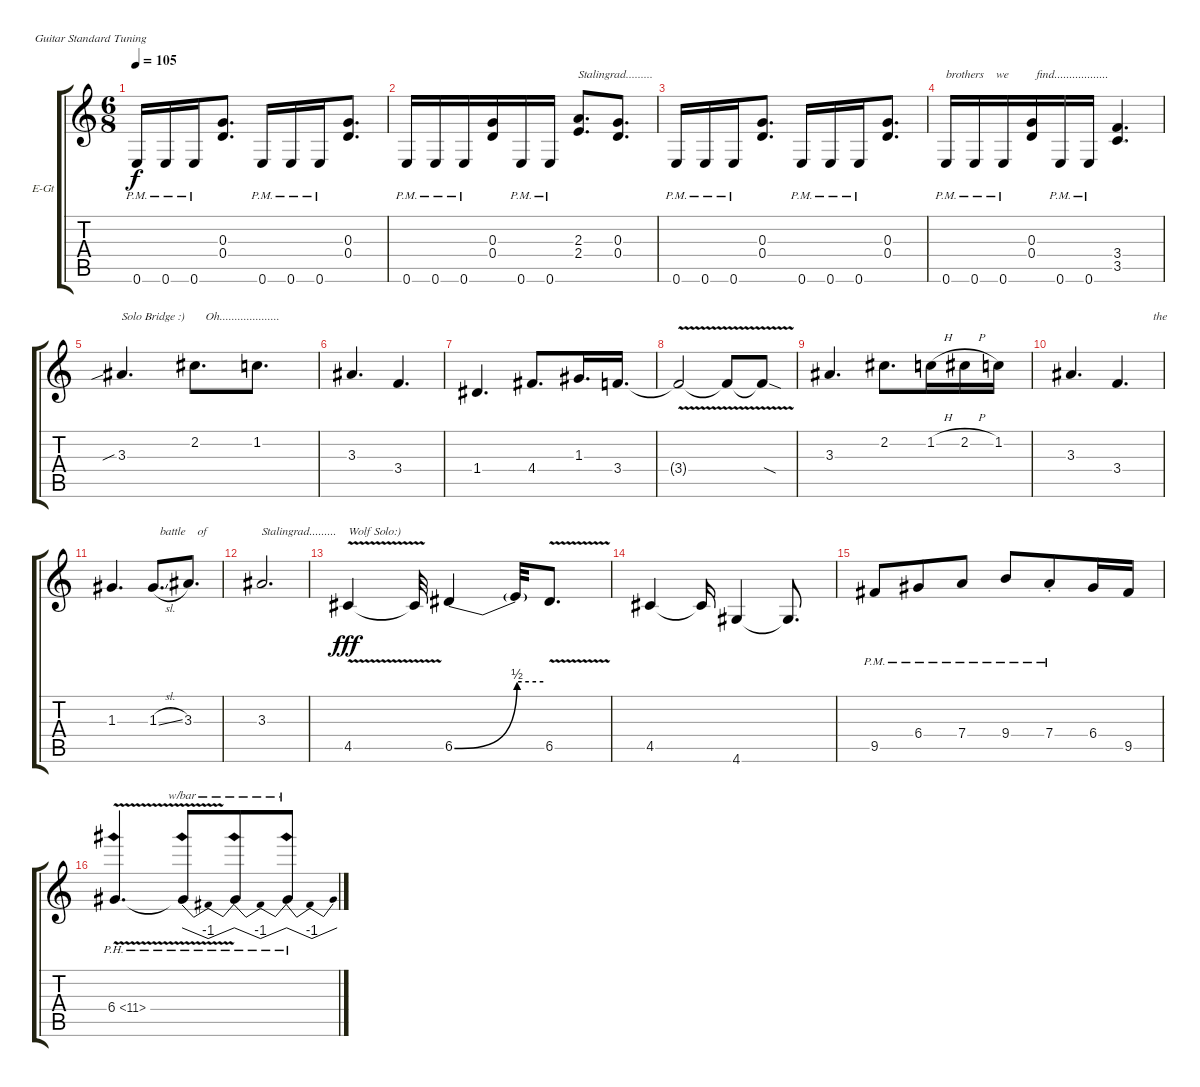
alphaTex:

\defaultSystemsLayout 4
\bracketExtendMode groupsimilarinstruments
\firstSystemTrackNameOrientation horizontal
\otherSystemsTrackNameOrientation horizontal
\track ("Wolf Hoffmann" "E-Gt") {instrument distortionguitar}
\staff {score tabs}
\tuning (E4 B3 G3 D3 A2 E2)
\ts (6 8)
\tempo 105
\clef g2
\ks c
0.6{pm}.16{dy f} 0.6{pm}.16 0.6{pm}.16 (0.3 0.4).8{d} 0.6{pm}.16 0.6{pm}.16 0.6{pm}.16 (0.3 0.4).8{d} |
0.6{pm}.16 0.6{pm}.16 0.6{pm}.16 (0.3 0.4).16 0.6{pm}.16 0.6{pm}.16 (2.4 2.3).8{d txt "Stalingrad........."} (0.4 0.3).8{d} |
0.6{pm}.16 0.6{pm}.16 0.6{pm}.16 (0.3 0.4).8{d} 0.6{pm}.16 0.6{pm}.16 0.6{pm}.16 (0.3 0.4).8{d} |
0.6{pm}.16{txt "brothers    we         find.................."} 0.6{pm}.16 0.6{pm}.16 (0.3 0.4).16 0.6{pm}.16 0.6{pm}.16 (3.4 3.5).4{d} |
3.3{sib}.4{d txt "Solo Bridge :)       Oh...................."} 2.2.8{d} 1.2.8{d} |
3.3.4{d} 3.4.4{d} |
1.4.4{d} 4.4.8{d} 1.3.16{d} 3.4.16{d} |
3.4{v t}.2 3.4{v t}.8 3.4{v sod t}.8 |
3.3.4{d} 2.2.8{d} 1.2{h}.16 2.2{h}.16 1.2.16 |
3.3.4{d} 3.4.4{d txt "            the"} |
1.3.4{d txt "                battle    of"} 1.3{sl}.8{d} 3.3.8{d} |
3.3.2{d txt "Stalingrad........."} |
4.5{v}.4{txt "Wolf Solo:)" dy fff} 4.5{t}.32 6.5{be (bend 0 0 60 2)}.4 6.5{be (hold 0 2 60 2) t}.32 6.5{v}.8{d} |
4.5.4 4.5{t}.16 4.6.4 4.6{t}.8{d} |
9.5{pm}.8 6.4{pm}.8 7.4{pm}.8 9.4{pm}.8 7.4{pm st}.8 6.4.16 9.5.16 |
6.4{ph 5 v}.4{d} 6.4{ph 5 t}.8{tbe (dip default 0 0 15 -4 30 0)} 6.4{ph 5 t}.8{tbe (dip default 0 0 15 -4 30 0)} 6.4{ph 5 t}.8{tbe (dip default 0 0 15 -4 30 0)}
